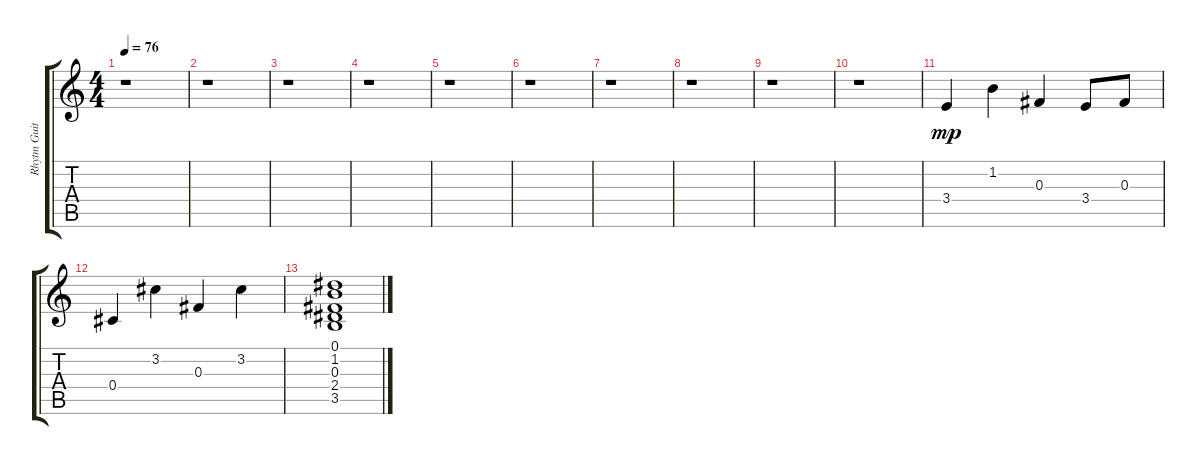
\track ("Rhytm Guitar" "Rhytm Guit") {instrument distortionguitar}
\staff {score tabs}
\tuning (Eb4 Bb3 Gb3 Db3 Ab2 Eb2) {hide}
\ts (4 4)
\tempo 76
\clef g2
\ks c
r.1{dy f} |
r.1 |
r.1 |
r.1 |
r.1 |
r.1 |
r.1 |
r.1 |
r.1 |
r.1 |
3.4.4{dy mp} 1.2.4 0.3.4 3.4.8 0.3.8 |
0.4.4 3.2.4 0.3.4 3.2.4 |
(0.1 1.2 0.3 2.4 3.5).1
